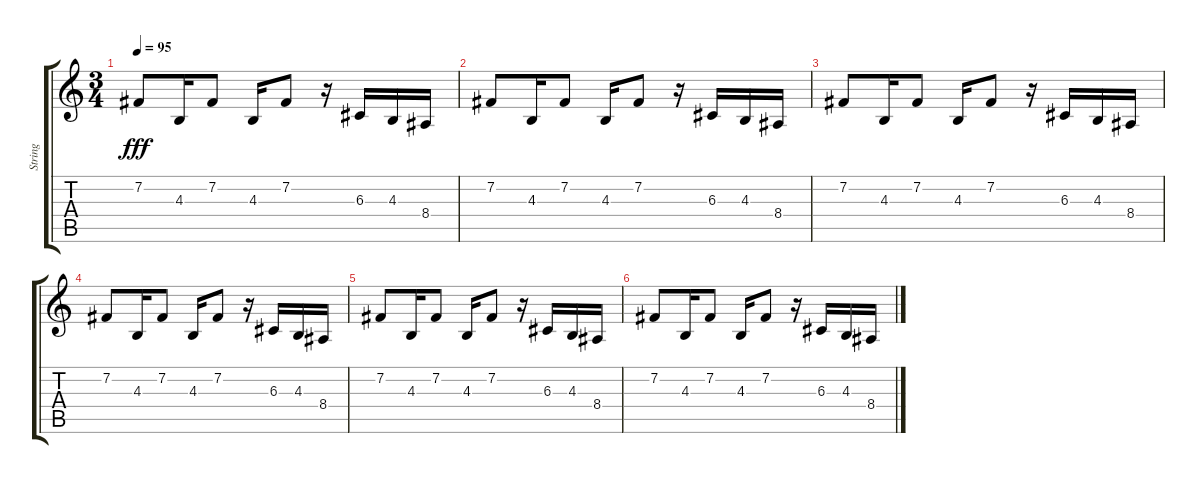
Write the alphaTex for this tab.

\track ("String" "String") {instrument stringensemble1}
\staff {score tabs}
\tuning (E4 B3 G3 D3 A2 E2) {hide}
\ts (3 4)
\tempo 95
\clef g2
\ks c
7.2.8{dy fff} 4.3.16 7.2.8 4.3.16 7.2.8 r.16 6.3.16 4.3.16 8.4.16 |
7.2.8 4.3.16 7.2.8 4.3.16 7.2.8 r.16 6.3.16 4.3.16 8.4.16 |
7.2.8 4.3.16 7.2.8 4.3.16 7.2.8 r.16 6.3.16 4.3.16 8.4.16 |
7.2.8 4.3.16 7.2.8 4.3.16 7.2.8 r.16 6.3.16 4.3.16 8.4.16 |
7.2.8 4.3.16 7.2.8 4.3.16 7.2.8 r.16 6.3.16 4.3.16 8.4.16 |
7.2.8 4.3.16 7.2.8 4.3.16 7.2.8 r.16 6.3.16 4.3.16 8.4.16
